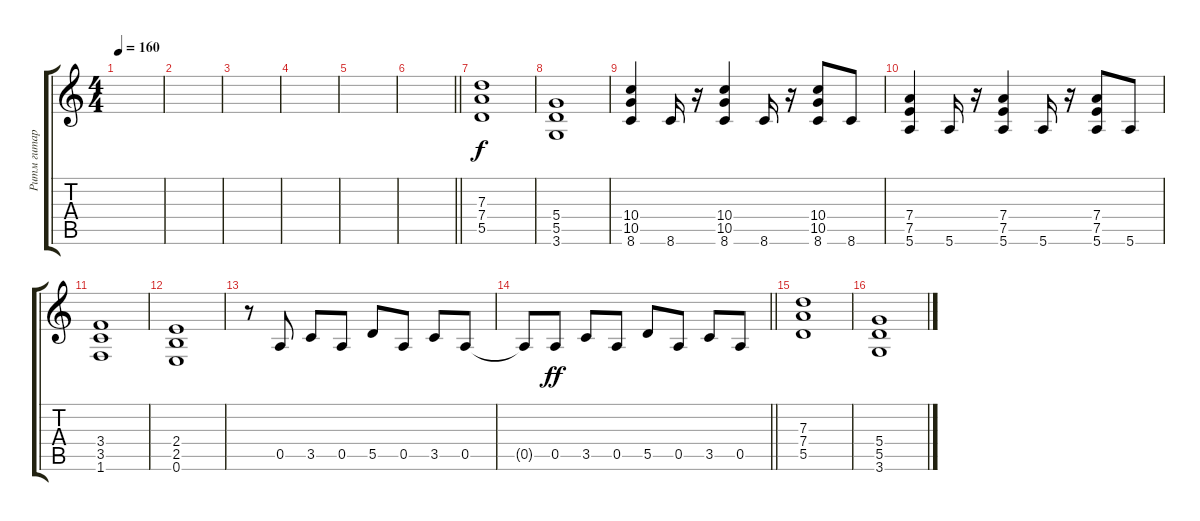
\track ("Ритм гитара" "Ритм гитар") {instrument overdrivenguitar}
\staff {score tabs}
\tuning (E4 B3 G3 D3 A2 E2) {hide}
\ts (4 4)
\tempo 160
\clef g2
\ks c
|
|
|
|
|
\barLineRight lightlight
|
(7.3 7.4 5.5).1 |
(5.4 5.5 3.6).1 |
(10.4 10.5 8.6).4 8.6.16 r.16 (10.4 10.5 8.6).4 8.6.16 r.16 (10.4 10.5 8.6).8 8.6.8 |
(7.4 7.5 5.6).4 5.6.16 r.16 (7.4 7.5 5.6).4 5.6.16 r.16 (7.4 7.5 5.6).8 5.6.8 |
(3.4 3.5 1.6).1 |
(2.4 2.5 0.6).1 |
r.8 0.5.8 3.5.8 0.5.8 5.5.8 0.5.8 3.5.8 0.5.8 |
\barLineRight lightlight
0.5{t}.8{dy f} 0.5.8{dy ff} 3.5.8 0.5.8 5.5.8 0.5.8 3.5.8 0.5.8 |
(7.3 7.4 5.5).1 |
(5.4 5.5 3.6).1
